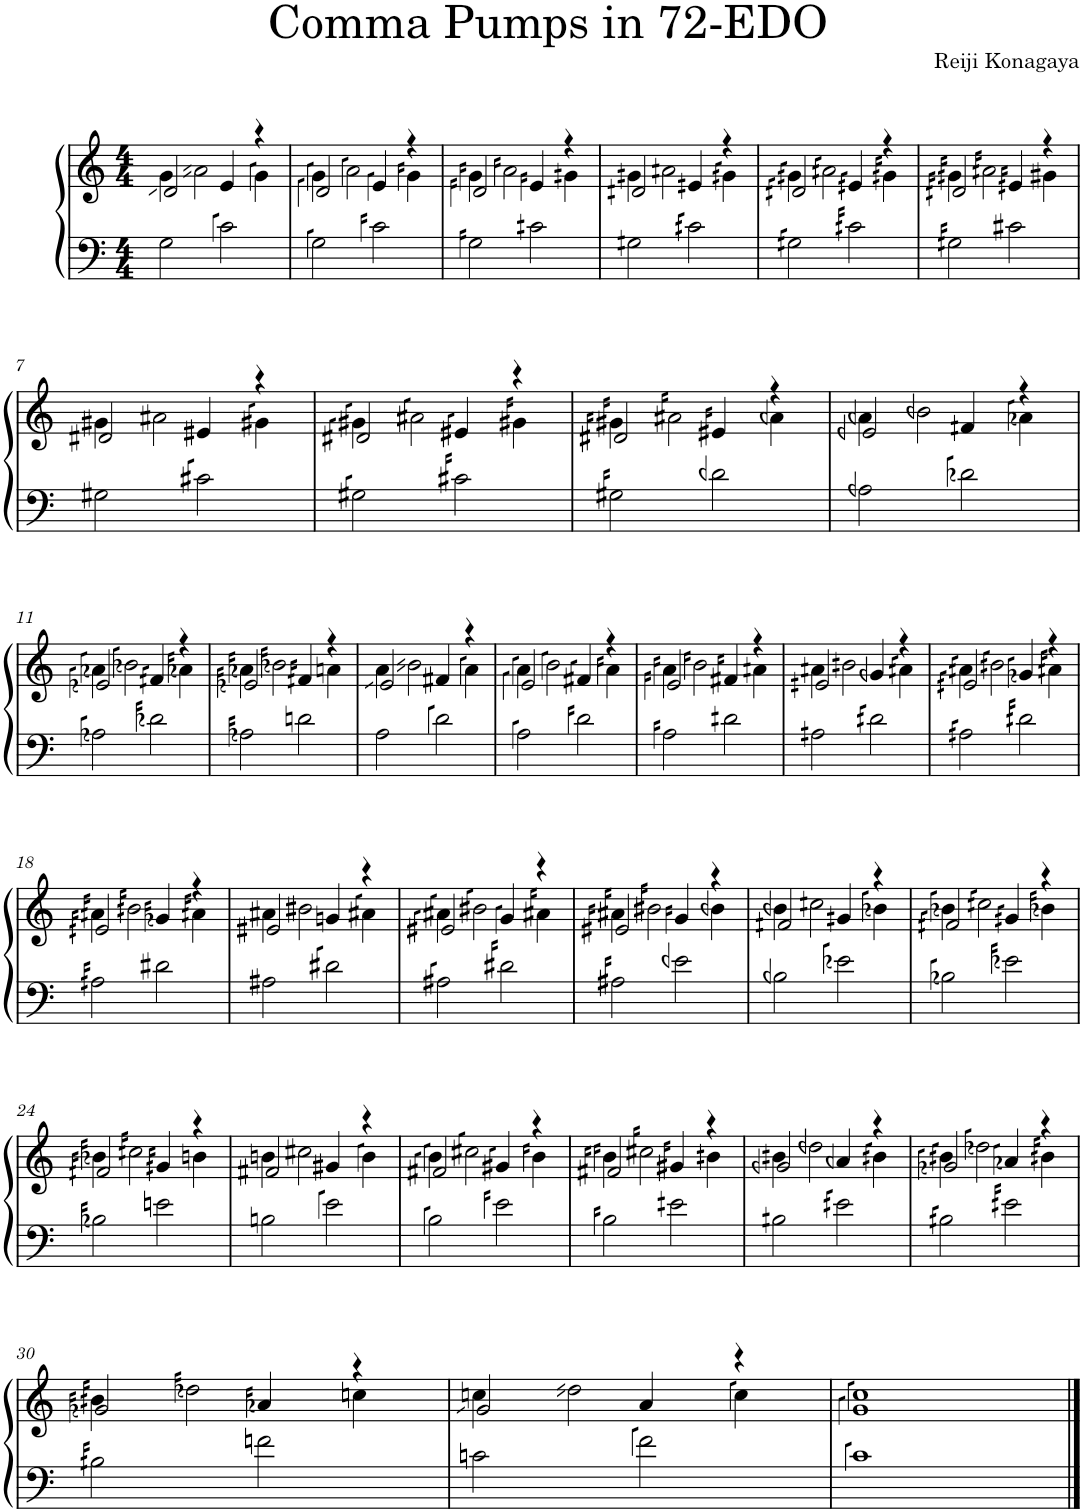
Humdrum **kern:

**kern	**kern
*part1	*part1
*staff2	*staff1
*I"Piano	*
*I'Pno.	*
*clefF4	*clefG2
*k[]	*k[]
*M4/4	*M4/4
=1	=1
*	*^
2G\	2dn/	4g\
.	.	2an\
2cn\	4e/	.
.	4r	4gn\
=2	=2	=2
2Gn\	2dn/	4gn\
.	.	2an\
2cn\	4en/	.
.	4r	4gn\
=3	=3	=3
2Gn\	2dn/	4gn\
.	.	2an\
2cn\	4en/	.
.	4r	4gn\
=4	=4	=4
2Gn\	2dn/	4gn\
.	.	2an\
2cn\	4en/	.
.	4r	4gn\
=5	=5	=5
2Gn\	2dn/	4gn\
.	.	2an\
2cn\	4en/	.
.	4r	4gn\
=6	=6	=6
2Gn\	2dn/	4gn\
.	.	2an\
2c#X\	4en/	.
.	4r	4g#X\
!!LO:LB:g=z	!!
=7	=7	=7
2G#X\	2d#X/	4g#X\
.	.	2a#X\
2cn\	4e#X/	.
.	4r	4gn\
=8	=8	=8
2Gn\	2dn/	4gn\
.	.	2an\
2cn\	4en/	.
.	4r	4gn\
=9	=9	=9
2Gn\	2dn/	4gn\
.	.	2an\
2dn\	4en/	.
.	4r	4an\
=10	=10	=10
2An\	2en/	4an\
.	.	2bn\
2dn\	4fn/	.
.	4r	4an\
!!LO:LB:g=z	!!
=11	=11	=11
2An\	2en/	4an\
.	.	2bn\
2dn\	4fn/	.
.	4r	4an\
=12	=12	=12
2An\	2en/	4an\
.	.	2bn\
2dn\	4fn/	.
.	4r	4an\
=13	=13	=13
2A\	2en/	4a\
.	.	2bn\
2dn\	4f#X/	.
.	4r	4an\
=14	=14	=14
2An\	2en/	4an\
.	.	2bn\
2dn\	4fn/	.
.	4r	4an\
=15	=15	=15
2An\	2en/	4an\
.	.	2bn\
2dn\	4fn/	.
.	4r	4an\
=16	=16	=16
2An\	2en/	4an\
.	.	2bn\
2dn\	4gn/	.
.	4r	4an\
=17	=17	=17
2An\	2en/	4an\
.	.	2bn\
2dn\	4gn/	.
.	4r	4an\
!!LO:LB:g=z	!!
=18	=18	=18
2An\	2en/	4an\
.	.	2bn\
2d#X\	4gn/	.
.	4r	4an\
=19	=19	=19
2A#X\	2e#X/	4a#X\
.	.	2b#X\
2dn\	4gn/	.
.	4r	4an\
=20	=20	=20
2An\	2en/	4an\
.	.	2bn\
2dn\	4gn/	.
.	4r	4an\
=21	=21	=21
2An\	2en/	4an\
.	.	2bn\
2en\	4gn/	.
.	4r	4bn\
=22	=22	=22
2Bn\	2fn/	4bn\
.	.	2ccn\
2en\	4gn/	.
.	4r	4bn\
=23	=23	=23
2Bn\	2fn/	4bn\
.	.	2ccn\
2en\	4gn/	.
.	4r	4bn\
!!LO:LB:g=z	!!
=24	=24	=24
2Bn\	2fn/	4bn\
.	.	2ccn\
2en\	4gn/	.
.	4r	4bn\
=25	=25	=25
2Bn\	2f#X/	4bn\
.	.	2cc#X\
2en\	4g#X/	.
.	4r	4bn\
=26	=26	=26
2Bn\	2fn/	4bn\
.	.	2ccn\
2en\	4gn/	.
.	4r	4bn\
=27	=27	=27
2Bn\	2fn/	4bn\
.	.	2ccn\
2en\	4gn/	.
.	4r	4bn\
=28	=28	=28
2Bn\	2gn/	4bn\
.	.	2ddn\
2en\	4an/	.
.	4r	4bn\
=29	=29	=29
2Bn\	2gn/	4bn\
.	.	2ddn\
2en\	4an/	.
.	4r	4bn\
!!LO:LB:g=z	!!
=30	=30	=30
2Bn\	2gn/	4bn\
.	.	2ddn\
2fn\	4an/	.
.	4r	4ccn\
=31	=31	=31
2cn\	2gn/	4ccn\
.	.	2ddn\
2fn\	4a/	.
.	4r	4ccn\
*	*v	*v
=32	=32
1cn	1gn 1ccn
==	==
*-	*-
